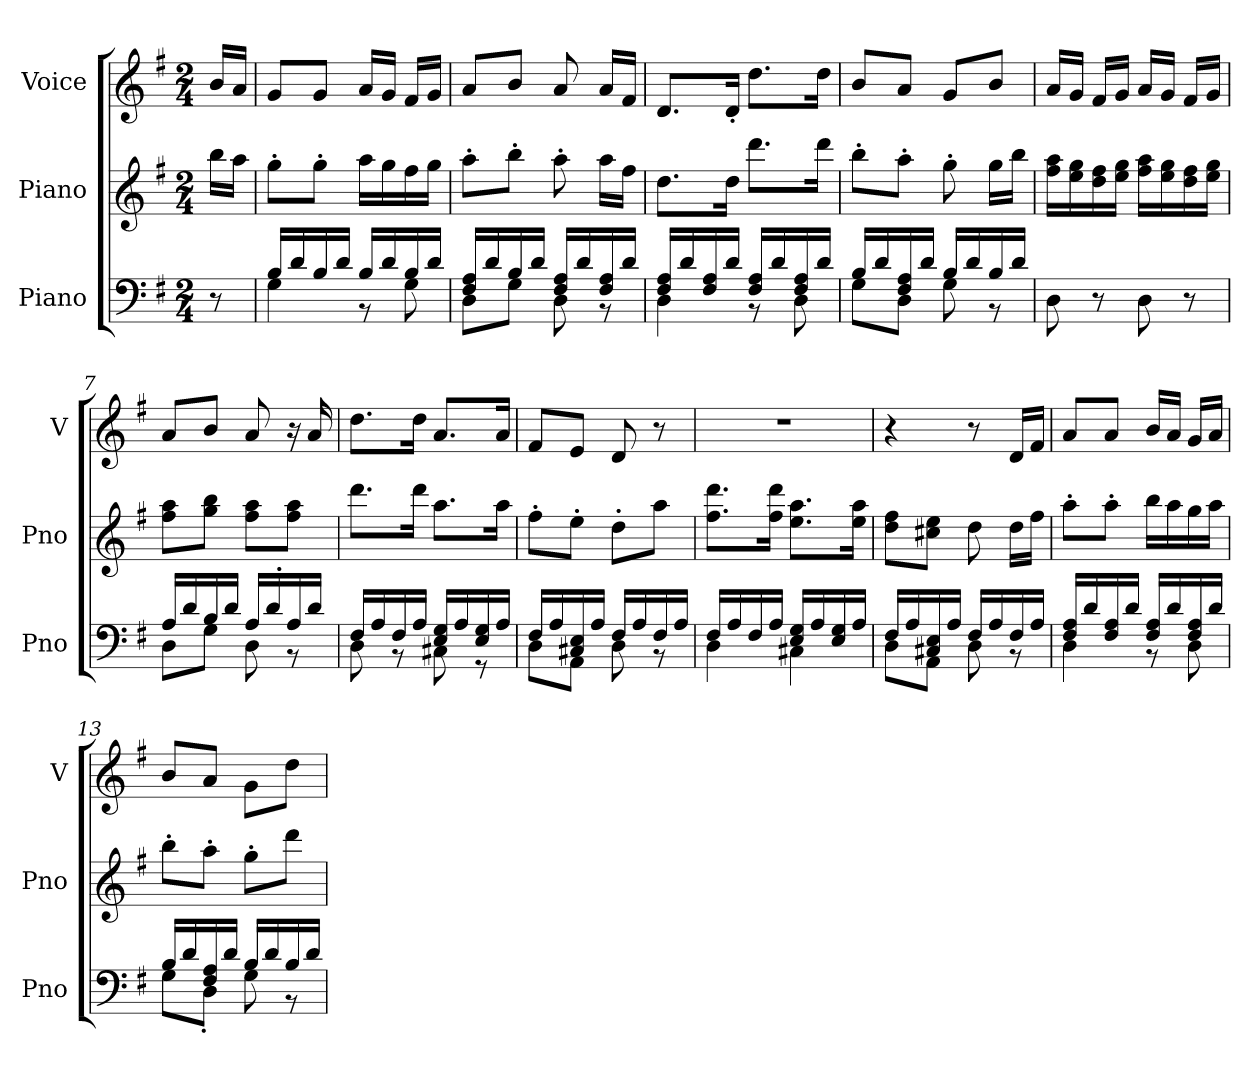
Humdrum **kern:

**kern	**kern	**kern
*part3	*part2	*part1
*staff3	*staff2	*staff1
*I"Piano	*I"Piano	*I"Voice
*I'Pno	*I'Pno	*I'V
*clefF4	*clefG2	*clefG2
*k[f#]	*k[f#]	*k[f#]
*M2/4	*M2/4	*M2/4
*MM80	*MM80	*MM80
=1	=1	=1
8r	16bb\LL	16b/LL
.	16aa\JJ	16a/JJ
=2	=2	=2
*^	*	*
16B/LL	4G\	8gg'\L	8g/L
16d/	.	.	.
16B/	.	8gg'\J	8g/J
16d/JJ	.	.	.
16B/LL	8r	16aa\LL	16a/LL
16d/	.	16gg\	16g/JJ
16B/	8G\	16ff#\	16f#/LL
16d/JJ	.	16gg\JJ	16g/JJ
=3	=3	=3	=3
16F#/ 16A/LL	8D\L	8aa'\L	8a/L
16d/	.	.	.
16B/	8G\J	8bb'\J	8b/J
16d/JJ	.	.	.
16F#/ 16A/LL	8D\	8aa'\	8a/
16d/	.	.	.
16F#/ 16A/	8r	16aa\LL	16a/LL
16d/JJ	.	16ff#\JJ	16f#/JJ
=4	=4	=4	=4
16F#/ 16A/LL	4D\	8.dd\L	8.d/L
16d/	.	.	.
16F#/ 16A/	.	.	.
16d/JJ	.	16dd\Jk	16d'/Jk
16F#/ 16A/LL	8r	8.ddd\L	8.dd\L
16d/	.	.	.
16F#/ 16A/	8D\	.	.
16d/JJ	.	16ddd\Jk	16dd\Jk
=5	=5	=5	=5
16B/LL	8G\L	8bb'\L	8b/L
16d/	.	.	.
16F#/ 16A/	8D\J	8aa'\J	8a/J
16d/JJ	.	.	.
16B/LL	8G\	8gg'\	8g/L
16d/	.	.	.
16B/	8r	16gg\LL	8b/J
16d/JJ	.	16bb\JJ	.
*v	*v	*	*
!!LO:LB:g=z
=6	=6	=6
8D\	16ff#\ 16aa\LL	16a/LL
.	16ee\ 16gg\	16g/JJ
8r	16dd\ 16ff#\	16f#/LL
.	16ee\ 16gg\JJ	16g/JJ
8D\	16ff#\ 16aa\LL	16a/LL
.	16ee\ 16gg\	16g/JJ
8r	16dd\ 16ff#\	16f#/LL
.	16ee\ 16gg\JJ	16g/JJ
=7	=7	=7
*^	*	*
16A/LL	8D\L	8ff#\ 8aa\L	8a/L
16d/	.	.	.
16B/	8G\J	8gg\ 8bb\J	8b/J
16d/JJ	.	.	.
16A/LL	8D\	8ff#\ 8aa\L	8a/
16d'/	.	.	.
16A/	8r	8ff#\ 8aa\J	16r
16d/JJ	.	.	16a/
=8	=8	=8	=8
16F#/LL	8D\	8.ddd\L	8.dd\L
16A/	.	.	.
16F#/	8r	.	.
16A/JJ	.	16ddd\Jk	16dd\Jk
16E/ 16G/LL	8C#X\	8.aa\L	8.a/L
16A/	.	.	.
16E/ 16G/	8r	.	.
16A/JJ	.	16aa\Jk	16a/Jk
=9	=9	=9	=9
16F#/LL	8D\L	8ff#'\L	8f#/L
16A/	.	.	.
16C#X/ 16E/	8AA\J	8ee'\J	8e/J
16A/JJ	.	.	.
16F#/LL	8D\	8dd'\L	8d/
16A/	.	.	.
16F#/	8r	8aa\J	8r
16A/JJ	.	.	.
=10	=10	=10	=10
16F#/LL	4D\	8.ff#\ 8.ddd\L	2r
16A/	.	.	.
16F#/	.	.	.
16A/JJ	.	16ff#\ 16ddd\Jk	.
16E/ 16G/LL	4C#X\	8.ee\ 8.aa\L	.
16A/	.	.	.
16E/ 16G/	.	.	.
16A/JJ	.	16ee\ 16aa\Jk	.
!!LO:LB:g=z
=11	=11	=11	=11
16F#/LL	8D\L	8dd\ 8ff#\L	4r
16A/	.	.	.
16C#X/ 16E/	8AA\J	8cc#X\ 8ee\J	.
16A/JJ	.	.	.
16F#/LL	8D\	8dd\	8r
16A/	.	.	.
16F#/	8r	16dd\LL	16d/LL
16A/JJ	.	16ff#\JJ	16f#/JJ
=12	=12	=12	=12
16F#/ 16A/LL	4D\	8aa'\L	8a/L
16d/	.	.	.
16F#/ 16A/	.	8aa'\J	8a/J
16d/JJ	.	.	.
16F#/ 16A/LL	8r	16bb\LL	16b/LL
16d/	.	16aa\	16a/JJ
16F#/ 16A/	8D\	16gg\	16g/LL
16d/JJ	.	16aa\JJ	16a/JJ
=13	=13	=13	=13
16B/LL	8G\L	8bb'\L	8b/L
16d/	.	.	.
16F#/ 16A/	8D'\J	8aa'\J	8a/J
16d/JJ	.	.	.
16B/LL	8G\	8gg'\L	8g\L
16d/	.	.	.
16B/	8r	8ddd\J	8dd\J
16d/JJ	.	.	.
*v	*v	*	*
=	=	=
*-	*-	*-
